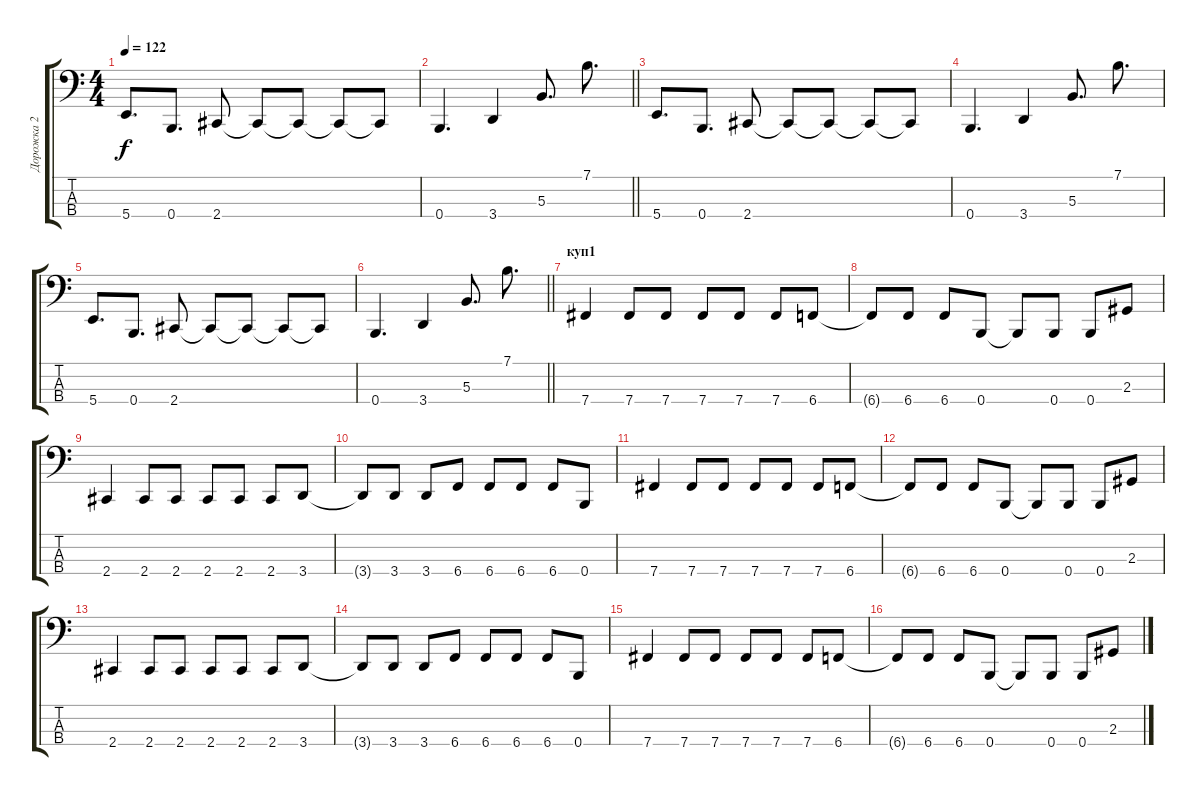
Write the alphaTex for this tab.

\track ("Дорожка 2" "Дорожка 2") {instrument electricbassfinger}
\staff {score tabs}
\tuning (E2 B1 Gb1 B0) {hide}
\ts (4 4)
\tempo 122
\clef f4
\ks c
5.4.8{d dy f} 0.4.8{d} 2.4.8 2.4{t}.8 2.4{t}.8 2.4{t}.8 2.4{t}.8 |
\barLineRight lightlight
0.4.4{d} 3.4.4 5.3.8{d} 7.1.8{d} |
5.4.8{d} 0.4.8{d} 2.4.8 2.4{t}.8 2.4{t}.8 2.4{t}.8 2.4{t}.8 |
0.4.4{d} 3.4.4 5.3.8{d} 7.1.8{d} |
5.4.8{d} 0.4.8{d} 2.4.8 2.4{t}.8 2.4{t}.8 2.4{t}.8 2.4{t}.8 |
\barLineRight lightlight
0.4.4{d} 3.4.4 5.3.8{d} 7.1.8{d} |
\section ("" "куп1")
7.4.4 7.4.8 7.4.8 7.4.8 7.4.8 7.4.8 6.4.8 |
6.4{t}.8 6.4.8 6.4.8 0.4.8 0.4{t}.8 0.4.8 0.4.8 2.3.8 |
2.4.4 2.4.8 2.4.8 2.4.8 2.4.8 2.4.8 3.4.8 |
3.4{t}.8 3.4.8 3.4.8 6.4.8 6.4.8 6.4.8 6.4.8 0.4.8 |
7.4.4 7.4.8 7.4.8 7.4.8 7.4.8 7.4.8 6.4.8 |
6.4{t}.8 6.4.8 6.4.8 0.4.8 0.4{t}.8 0.4.8 0.4.8 2.3.8 |
2.4.4 2.4.8 2.4.8 2.4.8 2.4.8 2.4.8 3.4.8 |
3.4{t}.8 3.4.8 3.4.8 6.4.8 6.4.8 6.4.8 6.4.8 0.4.8 |
7.4.4 7.4.8 7.4.8 7.4.8 7.4.8 7.4.8 6.4.8 |
6.4{t}.8 6.4.8 6.4.8 0.4.8 0.4{t}.8 0.4.8 0.4.8 2.3.8
